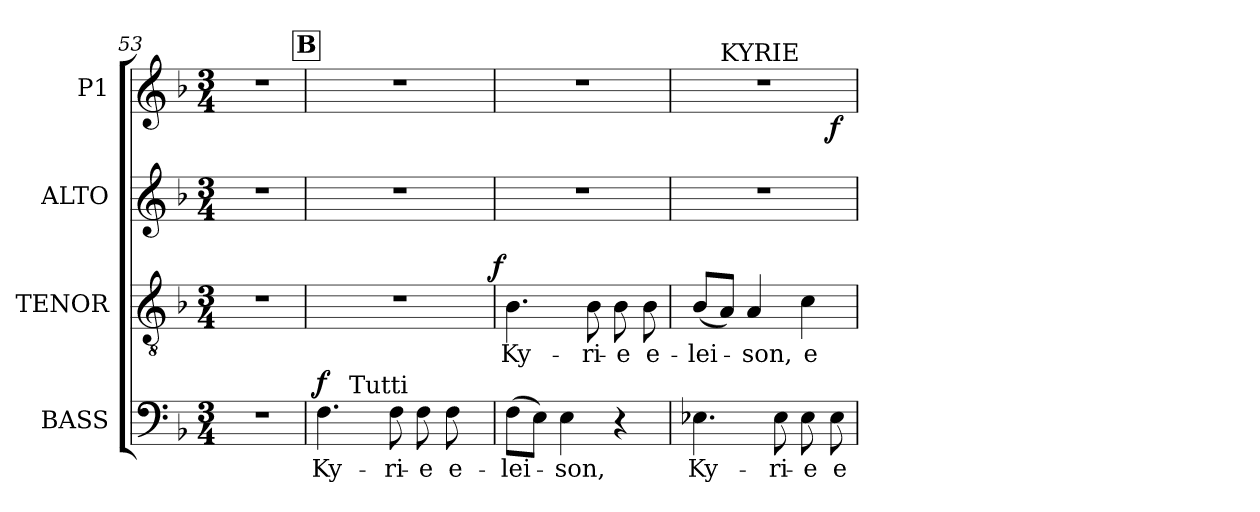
**kern	**text	**dynam	**kern	**text	**dynam	**kern	**kern	**dynam
*part4	*part4	*part4	*part3	*part3	*part3	*part2	*part1	*part1
*staff4	*staff4	*staff4	*staff3	*staff3	*staff3	*staff2	*staff1	*staff1
*I"BASS	*	*	*I"TENOR	*	*	*I"ALTO	*I"P1	*
*clefF4	*	*	*clefGv2	*	*	*clefG2	*clefG2	*
*	*	*	*ITrd7c12	*	*	*	*	*
*k[b-]	*	*	*k[b-]	*	*	*k[b-]	*k[b-]	*
*F:	*	*	*F:	*	*	*F:	*F:	*
*M3/4	*	*	*M3/4	*	*	*M3/4	*M3/4	*
=53	=53	=53	=53	=53	=53	=53	=53	=53
2.r	.	.	2.r	.	.	2.r	2.r	.
!!LO:REH:place=s1:B:color=#000000:enc=box:fs=17.1407:t=B
=54	=54	=54	=54	=54	=54	=54	=54	=54
!	!LO:LY:b:color=#000000	!	!LO:N:vis=1	!	!	!LO:N:vis=1	!LO:N:vis=1	!
*^	*	*	*^	*	*	*	*	*
4.Fi\	8ryy	Ky-	f	2.r	2ryy	.	.	2.r	2.r	.
.	128ryy	.	.	.	.	.	.	.	.	.
!	!LO:TX:a:t=Tutti	!	!	!	!	!	!	!	!	!
.	2ryy	.	.	.	.	.	.	.	.	.
!	!	!LO:LY:b:color=#000000	!	!	!	!	!	!	!	!
8Fi\	.	-ri-	.	.	.	.	.	.	.	.
!	!	!LO:LY:b:color=#000000	!	!	!	!	!	!	!	!
8Fi\	.	-e	.	.	8ryy	.	.	.	.	.
!	!	!LO:LY:b:color=#000000	!	!	!	!	!	!	!	!
8Fi\	.	e-	.	.	16ryy	.	.	.	.	.
.	16...ryy	.	.	.	.	.	.	.	.	.
.	.	.	.	.	32ryy	.	.	.	.	.
.	.	.	.	.	64ryy	.	.	.	.	.
.	.	.	.	.	128...ryy	.	.	.	.	.
.	.	.	.	.	1024ryy	.	f	.	.	.
*v	*v	*	*	*	*	*	*	*	*	*
*	*	*	*v	*v	*	*	*	*	*
=55	=55	=55	=55	=55	=55	=55	=55	=55
*^	*	*	*^	*	*	*	*	*
!	!	!LO:LY:b:color=#000000	!	!	!	!	!	!	!	!
*v	*v	*	*	*	*	*	*	*	*	*
*	*	*	*v	*v	*	*	*	*	*
*^	*	*	*^	*	*	*	*	*
!	!	!	!	!LO:TX:a:t=Tutti	!	!	!	!	!	!
!	!	!	!	!	!	!LO:LY:b:color=#000000	!	!LO:N:vis=1	!LO:N:vis=1	!
*v	*v	*	*	*	*	*	*	*	*	*
*	*	*	*v	*v	*	*	*	*	*
(8Fi\L	-lei-	.	4.BB-i\	Ky-	.	2.r	2.r	.
8Ei\J)	.	.	.	.	.	.	.	.
!	!LO:LY:b:color=#000000	!	!	!	!	!	!	!
4Ei\	-son,	.	.	.	.	.	.	.
!	!	!	!	!LO:LY:b:color=#000000	!	!	!	!
.	.	.	8BB-i\	-ri-	.	.	.	.
!	!	!	!	!LO:LY:b:color=#000000	!	!	!	!
4r	.	.	8BB-i\	-e	.	.	.	.
!	!	!	!	!LO:LY:b:color=#000000	!	!	!	!
.	.	.	8BB-i\	e-	.	.	.	.
=56	=56	=56	=56	=56	=56	=56	=56	=56
!	!LO:LY:b:color=#000000	!	!	!	!	!	!	!
!	!	!	!	!LO:LY:b:color=#000000	!	!LO:N:vis=1	!LO:N:vis=1	!
*	*	*	*	*	*	*	*^	*
*	*	*	*	*	*	*	*	*^	*
4.E-Xi\	Ky-	.	(8BB-i/L	-lei-	.	2.r	2.r	2ryy	8ryy	.
!	!	!	!	!	!	!	!	!	!LO:TX:a:t=KYRIE	!
.	.	.	8AAi/J)	.	.	.	.	.	2ryy	.
!	!	!	!	!LO:LY:b:color=#000000	!	!	!	!	!	!
.	.	.	4AAi/	-son,	.	.	.	.	.	.
!	!LO:LY:b:color=#000000	!	!	!	!	!	!	!	!	!
8E-i\	-ri-	.	.	.	.	.	.	.	.	.
!	!LO:LY:b:color=#000000	!	!	!	!	!	!	!	!	!
!	!	!	!	!LO:LY:b:color=#000000	!	!	!	!	!	!
8E-i\	-e	.	4Ci\	e-	.	.	.	8ryy	.	.
!	!LO:LY:b:color=#000000	!	!	!	!	!	!	!	!	!
8E-i\	e-	.	.	.	.	.	.	8ryy	8ryy	f
*	*	*	*	*	*	*	*v	*v	*v	*
=	=	=	=	=	=	=	=	=
*-	*-	*-	*-	*-	*-	*-	*-	*-
